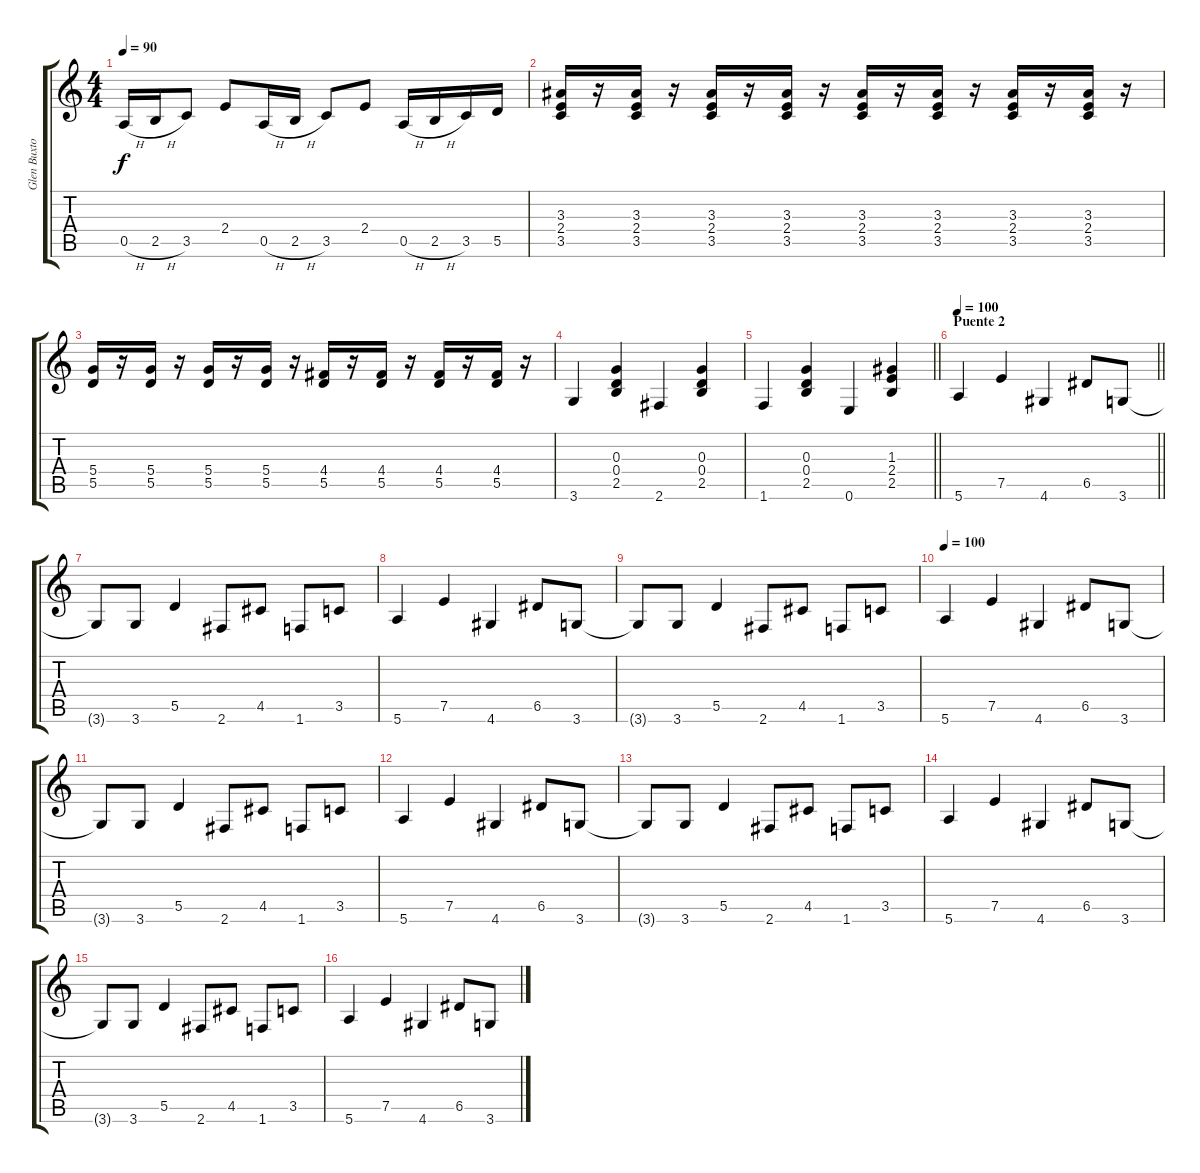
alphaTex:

\track ("Glen Buxton" "Glen Buxto") {instrument overdrivenguitar}
\staff {score tabs}
\tuning (E4 B3 G3 D3 A2 E2) {hide}
\ts (4 4)
\tempo 90
\clef g2
\ks c
0.5{h}.16{dy f} 2.5{h}.16 3.5.8 2.4.8 0.5{h}.16 2.5{h}.16 3.5.8 2.4.8 0.5{h}.16 2.5{h}.16 3.5.16 5.5.16 |
(3.3 2.4 3.5).16 r.16 (3.3 2.4 3.5).16 r.16 (3.3 2.4 3.5).16 r.16 (3.3 2.4 3.5).16 r.16 (3.3 2.4 3.5).16 r.16 (3.3 2.4 3.5).16 r.16 (3.3 2.4 3.5).16 r.16 (3.3 2.4 3.5).16 r.16 |
(5.4 5.5).16 r.16 (5.4 5.5).16 r.16 (5.4 5.5).16 r.16 (5.4 5.5).16 r.16 (4.4 5.5).16 r.16 (4.4 5.5).16 r.16 (4.4 5.5).16 r.16 (4.4 5.5).16 r.16 |
3.6.4 (0.3 0.4 2.5).4 2.6.4 (0.3 0.4 2.5).4 |
\barLineRight lightlight
1.6.4 (0.3 0.4 2.5).4 0.6.4 (1.3 2.4 2.5).4 |
\section ("" "Puente 2")
\tempo 100
\barLineRight lightlight
5.6.4 7.5.4 4.6.4 6.5.8 3.6.8 |
3.6{t}.8 3.6.8 5.5.4 2.6.8 4.5.8 1.6.8 3.5.8 |
5.6.4 7.5.4 4.6.4 6.5.8 3.6.8 |
3.6{t}.8 3.6.8 5.5.4 2.6.8 4.5.8 1.6.8 3.5.8 |
\tempo 100
5.6.4 7.5.4 4.6.4 6.5.8 3.6.8 |
3.6{t}.8 3.6.8 5.5.4 2.6.8 4.5.8 1.6.8 3.5.8 |
5.6.4 7.5.4 4.6.4 6.5.8 3.6.8 |
3.6{t}.8 3.6.8 5.5.4 2.6.8 4.5.8 1.6.8 3.5.8 |
5.6.4 7.5.4 4.6.4 6.5.8 3.6.8 |
3.6{t}.8 3.6.8 5.5.4 2.6.8 4.5.8 1.6.8 3.5.8 |
5.6.4 7.5.4 4.6.4 6.5.8 3.6.8
